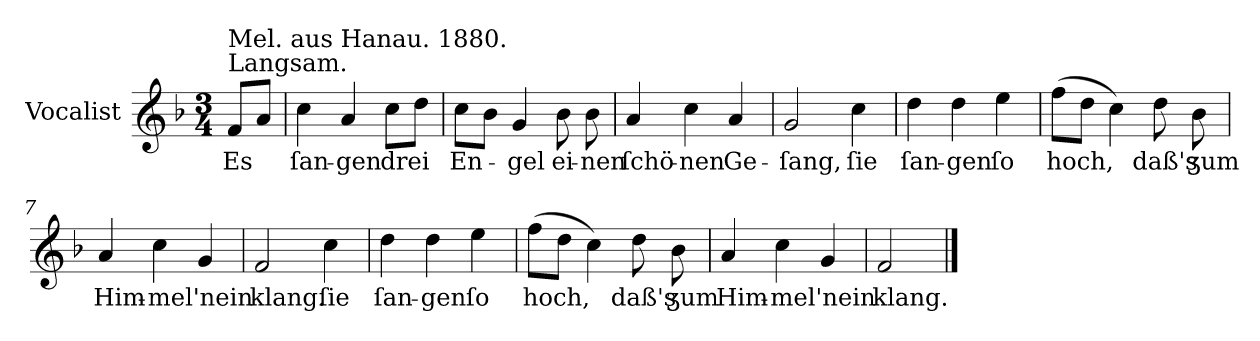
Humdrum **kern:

**kern	**text
*part1	*part1
*staff1	*staff1
*I"Vocalist	*
*k[b-]	*
*F:	*
*M3/4	*
=	=
!LO:TX:a:t=Langsam.	!
!LO:TX:a:t=Mel. aus Hanau. 1880.	!
8fL	Es
8aJ	.
=1	=1
4cc	ſan-
4a	-gen
8ccL	drei
8ddJ	.
=2	=2
8ccL	En-
8b-J	.
4g	-gel
8b-	ei-
8b-	-nen
=3	=3
4a	ſchö-
4cc	-nen
4a	Ge-
=4	=4
2g	-ſang,
4cc	ſie
=5	=5
4dd	ſan-
4dd	-gen
4ee	ſo
=6	=6
(8ffL	hoch,
8ddJ	.
4cc)	.
8dd	daß's
8b-	ʒum
=7	=7
4a	Him-
4cc	-mel
4g	'nein
=8	=8
2f	klang.
4cc	ſie
=9	=9
4dd	ſan-
4dd	-gen
4ee	ſo
=10	=10
(8ffL	hoch,
8ddJ	.
4cc)	.
8dd	daß's
8b-	ʒum
=11	=11
4a	Him-
4cc	-mel
4g	'nein
=12	=12
2f	klang.
==	==
*-	*-
